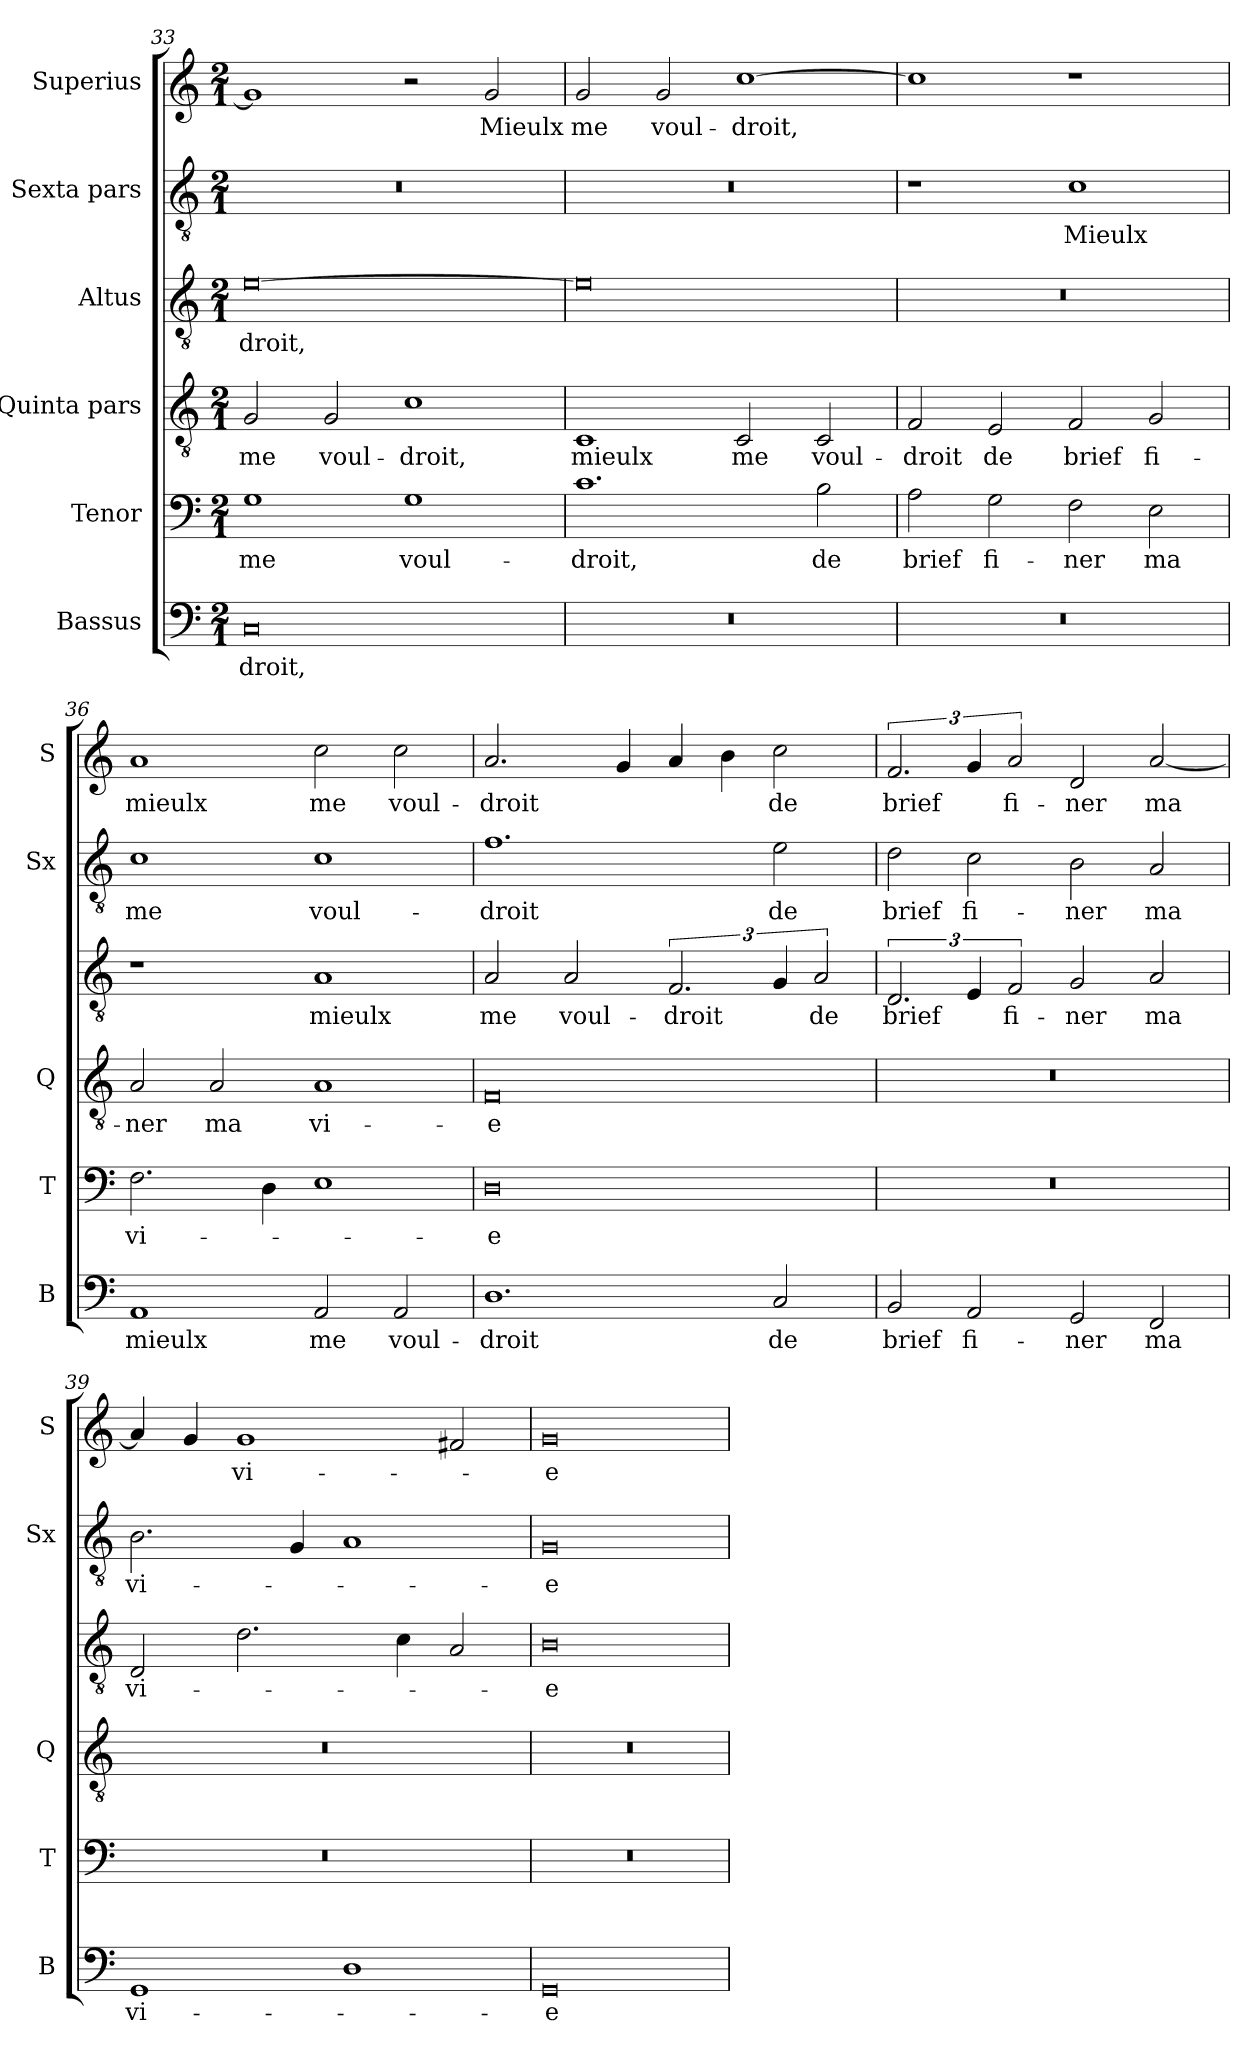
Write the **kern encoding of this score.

**kern	**text	**kern	**text	**kern	**text	**kern	**text	**kern	**text	**kern	**text
*part6	*part6	*part5	*part5	*part4	*part4	*part3	*part3	*part2	*part2	*part1	*part1
*staff6	*staff6	*staff5	*staff5	*staff4	*staff4	*staff3	*staff3	*staff2	*staff2	*staff1	*staff1
*I"Bassus	*	*I"Tenor	*	*I"Quinta pars	*	*I"Altus	*	*I"Sexta pars	*	*I"Superius	*
*I'B	*	*I'T	*	*I'Q	*	*	*	*I'Sx	*	*I'S	*
*clefF4	*	*clefF4	*	*clefGv2	*	*clefGv2	*	*clefGv2	*	*clefG2	*
*k[]	*	*k[]	*	*k[]	*	*k[]	*	*k[]	*	*k[]	*
*M2/1	*	*M2/1	*	*M2/1	*	*M2/1	*	*M2/1	*	*M2/1	*
=33	=33	=33	=33	=33	=33	=33	=33	=33	=33	=33	=33
0C	-droit,	1G	me	2G/	me	[0e	-droit,	0r	.	1g]	.
.	.	.	.	2G/	voul-	.	.	.	.	.	.
.	.	1G	voul-	1c	-droit,	.	.	.	.	2r	.
.	.	.	.	.	.	.	.	.	.	2g/	Mieulx
=34	=34	=34	=34	=34	=34	=34	=34	=34	=34	=34	=34
0r	.	1.c	-droit,	1C	mieulx	0e]	.	0r	.	2g/	me
.	.	.	.	.	.	.	.	.	.	2g/	voul-
.	.	.	.	2C/	me	.	.	.	.	[1cc	-droit,
.	.	2B\	de	2C/	voul-	.	.	.	.	.	.
=35	=35	=35	=35	=35	=35	=35	=35	=35	=35	=35	=35
0r	.	2A\	brief	2F/	-droit	0r	.	1r	.	1cc]	.
.	.	2G\	fi-	2E/	de	.	.	.	.	.	.
.	.	2F\	-ner	2F/	brief	.	.	1c	Mieulx	1r	.
.	.	2E\	ma	2G/	fi-	.	.	.	.	.	.
=36	=36	=36	=36	=36	=36	=36	=36	=36	=36	=36	=36
1AA	mieulx	2.F\	vi-	2A/	-ner	1r	.	1c	me	1a	mieulx
.	.	.	.	2A/	ma	.	.	.	.	.	.
.	.	4D\	.	.	.	.	.	.	.	.	.
2AA/	me	1E	.	1A	vi-	1A	mieulx	1c	voul-	2cc\	me
2AA/	voul-	.	.	.	.	.	.	.	.	2cc\	voul-
=37	=37	=37	=37	=37	=37	=37	=37	=37	=37	=37	=37
1.D	-droit	0D	-e	0F	-e	2A/	me	1.f	-droit	2.a/	-droit
.	.	.	.	.	.	2A/	voul-	.	.	.	.
.	.	.	.	.	.	.	.	.	.	4g/	.
.	.	.	.	.	.	3.F/	-droit	.	.	4a/	.
.	.	.	.	.	.	.	.	.	.	4b\	.
2C/	de	.	.	.	.	6G/	.	2e\	de	2cc\	de
.	.	.	.	.	.	3A/	de	.	.	.	.
=38	=38	=38	=38	=38	=38	=38	=38	=38	=38	=38	=38
2BB/	brief	0r	.	0r	.	3.D/	brief	2d\	brief	3.f/	brief
2AA/	fi-	.	.	.	.	6E/	.	2c\	fi-	6g/	.
.	.	.	.	.	.	3F/	fi-	.	.	3a/	fi-
2GG/	-ner	.	.	.	.	2G/	-ner	2B\	-ner	2d/	-ner
2FF/	ma	.	.	.	.	2A/	ma	2A/	ma	[2a/	ma
=39	=39	=39	=39	=39	=39	=39	=39	=39	=39	=39	=39
1GG	vi-	0r	.	0r	.	2D/	vi-	2.B\	vi-	4a/]	.
.	.	.	.	.	.	.	.	.	.	4g/	.
.	.	.	.	.	.	2.d\	.	.	.	1g	vi-
.	.	.	.	.	.	.	.	4G/	.	.	.
1D	.	.	.	.	.	.	.	1A	.	.	.
.	.	.	.	.	.	4c\	.	.	.	.	.
.	.	.	.	.	.	2A/	.	.	.	2f#X/	.
=40	=40	=40	=40	=40	=40	=40	=40	=40	=40	=40	=40
0GG	-e	0r	.	0r	.	0B	-e	0G	-e	0g	-e
=	=	=	=	=	=	=	=	=	=	=	=
*-	*-	*-	*-	*-	*-	*-	*-	*-	*-	*-	*-
